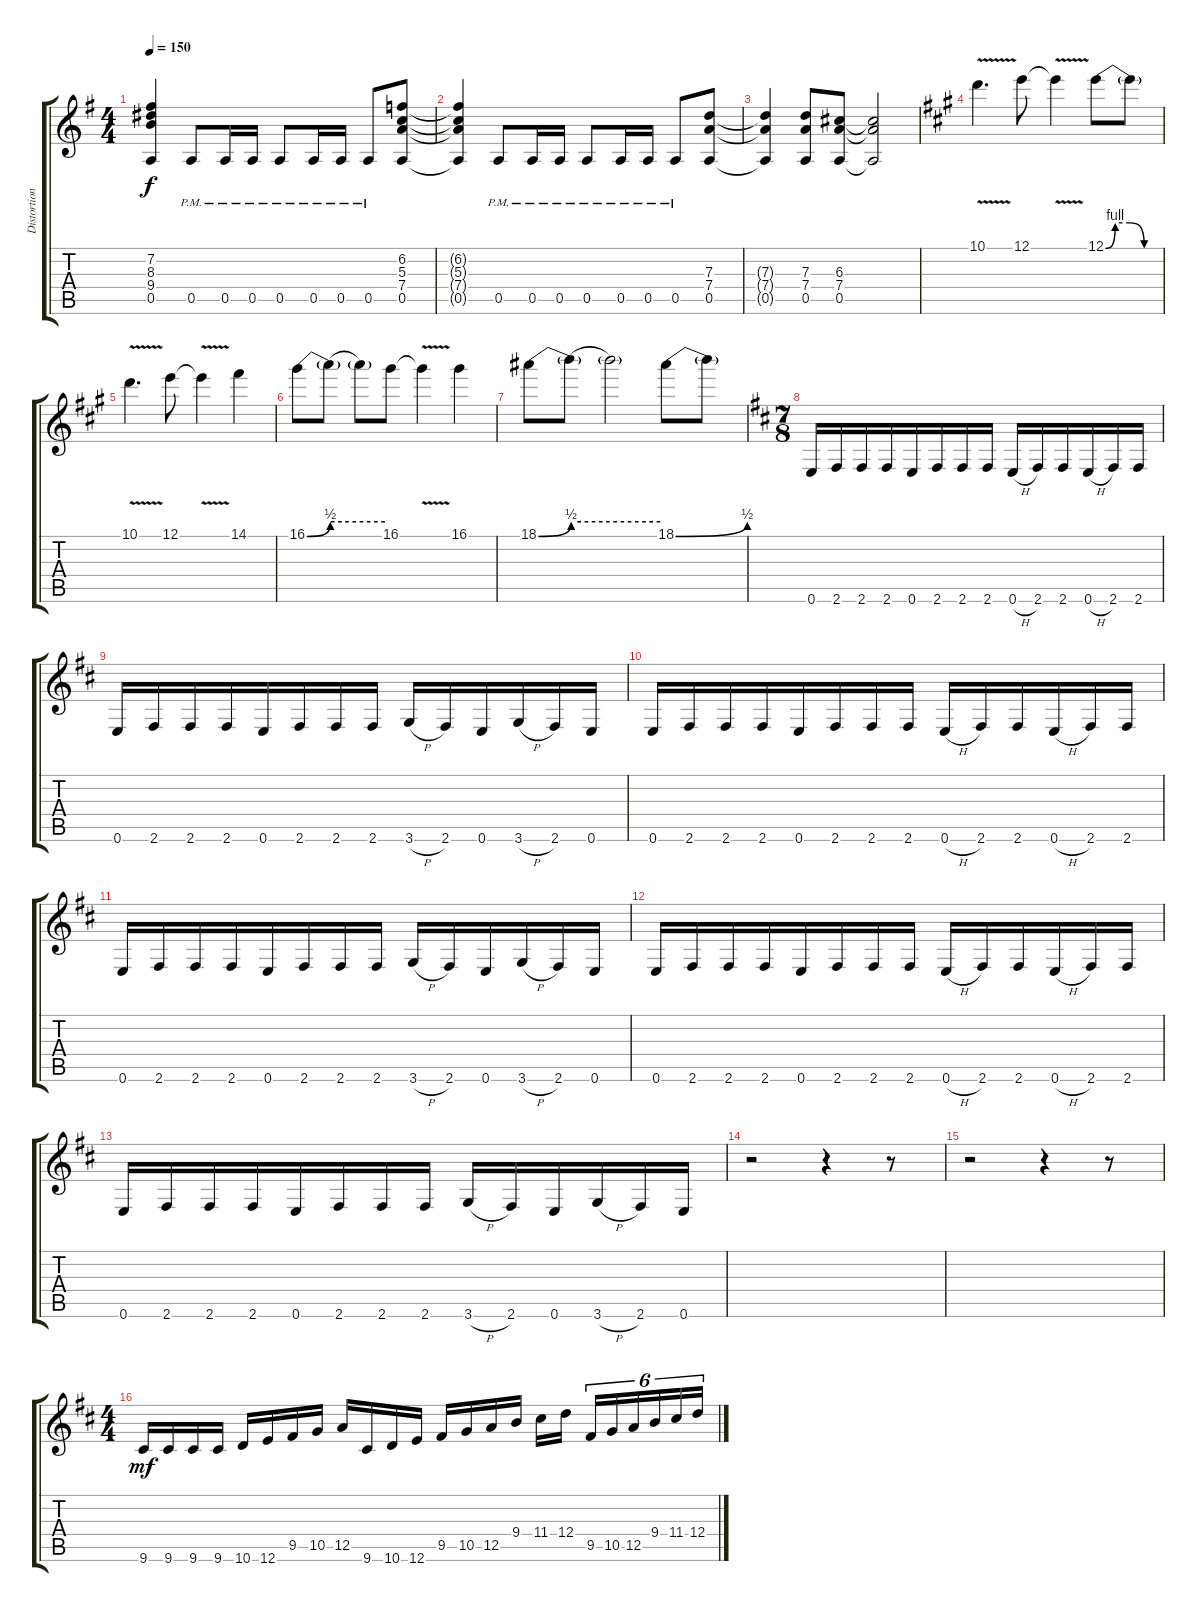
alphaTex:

\track ("Distortion 2" "Distortion") {instrument distortionguitar}
\staff {score tabs}
\tuning (E4 B3 G3 D3 A2 E2) {hide}
\ts (4 4)
\tempo 150
\clef g2
\ks g
(7.2{t} 8.3{t} 9.4{t} 0.5{t}).4{dy f} 0.5{pm}.8 0.5{pm}.16 0.5{pm}.16 0.5{pm}.8 0.5{pm}.16 0.5{pm}.16 0.5{pm}.8 (6.2 5.3 7.4 0.5).8 |
(6.2{t} 5.3{t} 7.4{t} 0.5{t}).4 0.5{pm}.8 0.5{pm}.16 0.5{pm}.16 0.5{pm}.8 0.5{pm}.16 0.5{pm}.16 0.5{pm}.8 (7.3 7.4 0.5).8 |
(7.3{t} 7.4{t} 0.5{t}).4 (7.3 7.4 0.5).8 (6.3 7.4 0.5).8 (6.3{t} 7.4{t} 0.5{t}).2 |
\ks a
10.1{v}.4{d} 12.1.8 12.1{v t}.4 12.1{be (custom 0 0 10 4 25 4 40 0 60 0)}.8 12.1{t}.8 |
10.1{v}.4{d} 12.1.8 12.1{v t}.4 14.1.4 |
16.1{be (bend 0 0 60 2)}.8 16.1{be (hold 0 2 60 2) t}.8 16.1{t}.8 16.1.8 16.1{v t}.4 16.1.4 |
18.1{be (bend 0 0 60 2)}.8 18.1{be (hold 0 2 60 2) t}.8 18.1{t}.2 18.1{be (bend 0 0 60 2)}.8 18.1{t}.8 |
\ts (7 8)
\ks d
0.6.16 2.6.16 2.6.16 2.6.16 0.6.16 2.6.16 2.6.16 2.6.16 0.6{h}.16 2.6.16 2.6.16 0.6{h}.16 2.6.16 2.6.16 |
0.6.16 2.6.16 2.6.16 2.6.16 0.6.16 2.6.16 2.6.16 2.6.16 3.6{h}.16 2.6.16 0.6.16 3.6{h}.16 2.6.16 0.6.16 |
0.6.16 2.6.16 2.6.16 2.6.16 0.6.16 2.6.16 2.6.16 2.6.16 0.6{h}.16 2.6.16 2.6.16 0.6{h}.16 2.6.16 2.6.16 |
0.6.16 2.6.16 2.6.16 2.6.16 0.6.16 2.6.16 2.6.16 2.6.16 3.6{h}.16 2.6.16 0.6.16 3.6{h}.16 2.6.16 0.6.16 |
0.6.16 2.6.16 2.6.16 2.6.16 0.6.16 2.6.16 2.6.16 2.6.16 0.6{h}.16 2.6.16 2.6.16 0.6{h}.16 2.6.16 2.6.16 |
0.6.16 2.6.16 2.6.16 2.6.16 0.6.16 2.6.16 2.6.16 2.6.16 3.6{h}.16 2.6.16 0.6.16 3.6{h}.16 2.6.16 0.6.16 |
r.2 r.4 r.8 |
r.2 r.4 r.8 |
\ts (4 4)
9.6.16{dy mf} 9.6.16 9.6.16 9.6.16 10.6.16 12.6.16 9.5.16 10.5.16 12.5.16 9.6.16 10.6.16 12.6.16 9.5.16 10.5.16 12.5.16 9.4.16 11.4.16 12.4.16{beam splitsecondary} 9.5.16{tu (6 4)} 10.5.16{tu (6 4)} 12.5.16{tu (6 4)} 9.4.16{tu (6 4)} 11.4.16{tu (6 4)} 12.4.16{tu (6 4)}
